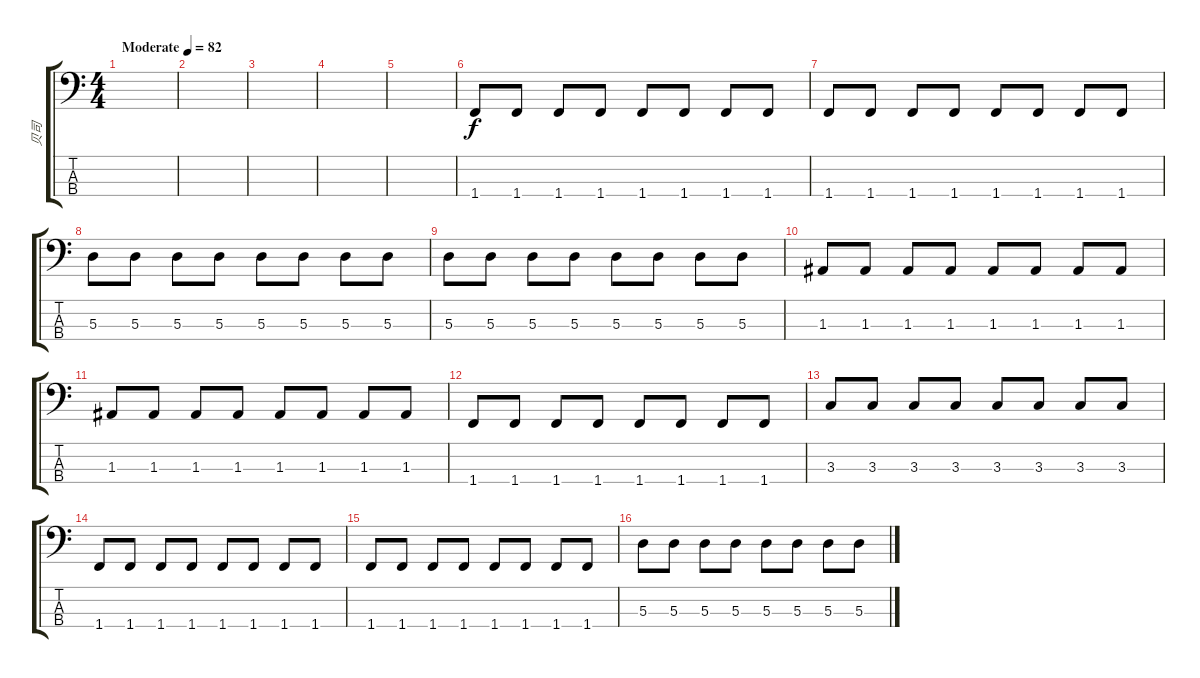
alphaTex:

\track ("贝司" "贝司") {instrument electricbassfinger}
\staff {score tabs}
\tuning (G2 D2 A1 E1) {hide}
\ts (4 4)
\section ("" "")
\tempo (82 "Moderate")
\clef f4
\ks c
|
|
|
|
|
1.4.8 1.4.8 1.4.8 1.4.8 1.4.8 1.4.8 1.4.8 1.4.8 |
1.4.8 1.4.8 1.4.8 1.4.8 1.4.8 1.4.8 1.4.8 1.4.8 |
5.3.8 5.3.8 5.3.8 5.3.8 5.3.8 5.3.8 5.3.8 5.3.8 |
5.3.8 5.3.8 5.3.8 5.3.8 5.3.8 5.3.8 5.3.8 5.3.8 |
1.3.8 1.3.8 1.3.8 1.3.8 1.3.8 1.3.8 1.3.8 1.3.8 |
1.3.8 1.3.8 1.3.8 1.3.8 1.3.8 1.3.8 1.3.8 1.3.8 |
1.4.8 1.4.8 1.4.8 1.4.8 1.4.8 1.4.8 1.4.8 1.4.8 |
3.3.8 3.3.8 3.3.8 3.3.8 3.3.8 3.3.8 3.3.8 3.3.8 |
1.4.8 1.4.8 1.4.8 1.4.8 1.4.8 1.4.8 1.4.8 1.4.8 |
1.4.8 1.4.8 1.4.8 1.4.8 1.4.8 1.4.8 1.4.8 1.4.8 |
5.3.8 5.3.8 5.3.8 5.3.8 5.3.8 5.3.8 5.3.8 5.3.8
